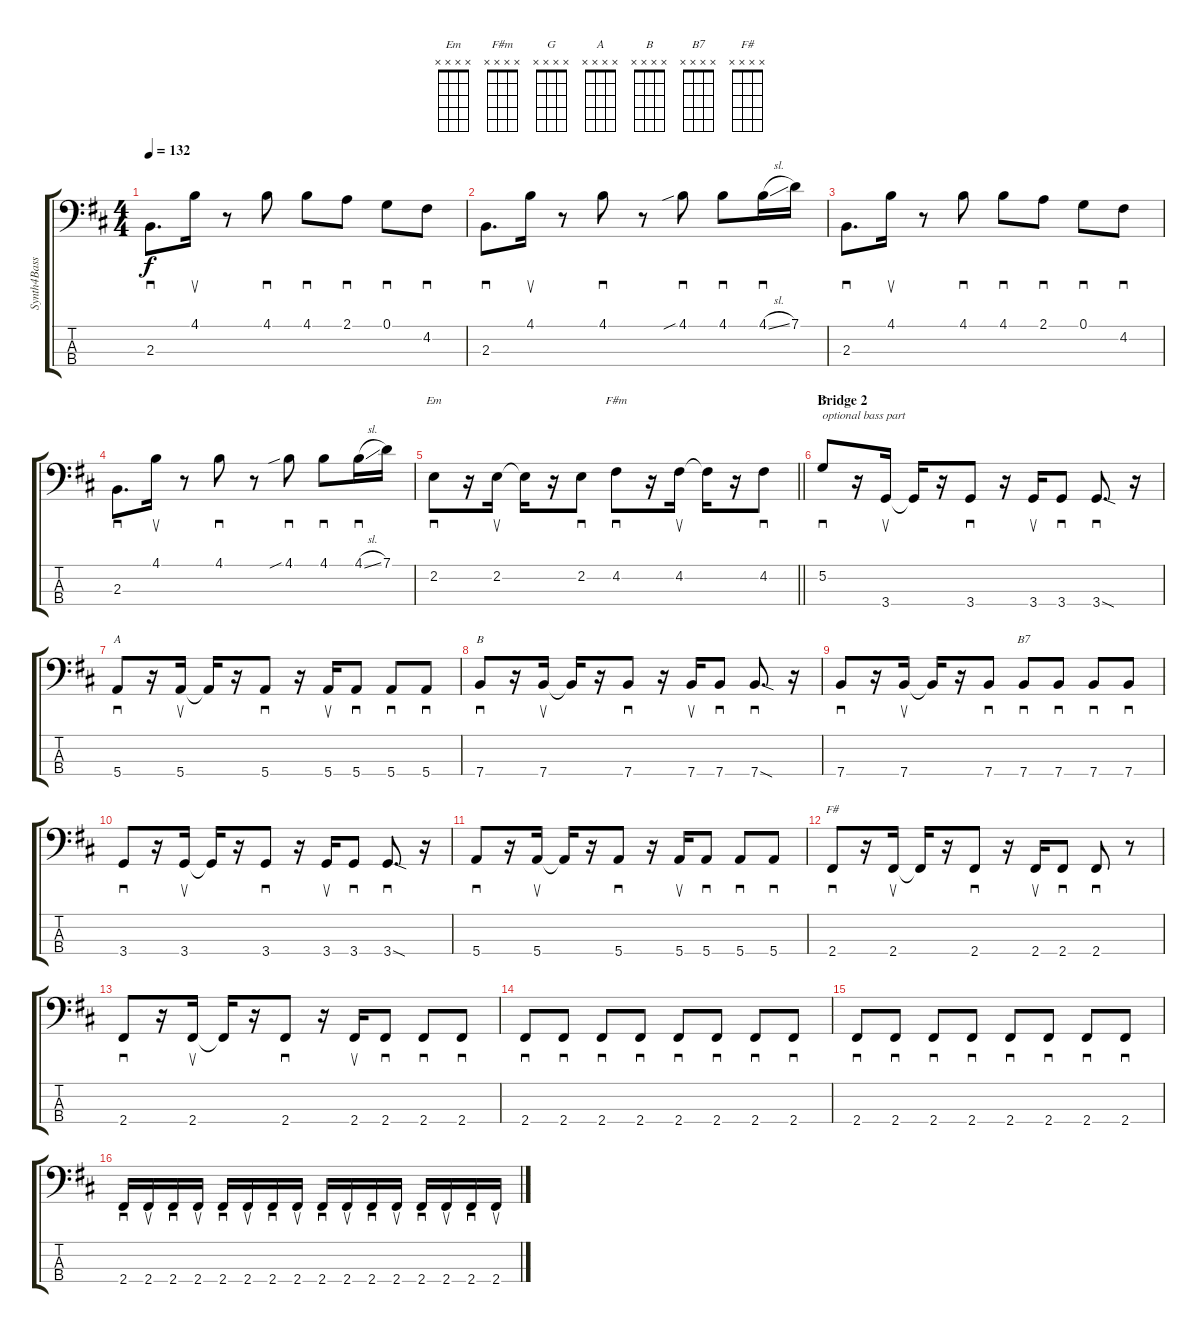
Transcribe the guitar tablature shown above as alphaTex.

\track ("Synth4Bass" "Synth4Bass") {instrument synthbass2}
\staff {score tabs}
\tuning (G2 D2 A1 E1) {hide}
\chord ("Em" x x x x)
\chord ("F#m" x x x x)
\chord ("G" x x x x)
\chord ("A" x x x x)
\chord ("B" x x x x)
\chord ("B7" x x x x)
\chord ("F#" x x x x)
\ts (4 4)
\tempo 132
\clef f4
\ks d
2.3.8{d sd dy f} 4.1.16{su} r.8 4.1.8{sd} 4.1.8{sd} 2.1.8{sd} 0.1.8{sd} 4.2.8{sd} |
2.3.8{d sd} 4.1.16{su} r.8 4.1.8{sd} r.8 4.1{sib}.8{sd} 4.1.8{sd} 4.1{sl}.16{sd} 7.1.16 |
2.3.8{d sd} 4.1.16{su} r.8 4.1.8{sd} 4.1.8{sd} 2.1.8{sd} 0.1.8{sd} 4.2.8{sd} |
2.3.8{d sd} 4.1.16{su} r.8 4.1.8{sd} r.8 4.1{sib}.8{sd} 4.1.8{sd} 4.1{sl}.16{sd} 7.1.16 |
\barLineRight lightlight
2.2.8{sd ch "Em"} r.16 2.2.16{su} 2.2{t}.16 r.16 2.2.8{sd} 4.2.8{sd ch "F#m"} r.16 4.2.16{su} 4.2{t}.16 r.16 4.2.8{sd} |
\section ("" "Bridge 2")
5.2.8{sd ch "G" txt "optional bass part "} r.16 3.4.16{su} 3.4{t}.16 r.16 3.4.8{sd} r.16 3.4.16{su} 3.4.8{sd} 3.4{sod}.8{d sd} r.16 |
5.4.8{sd ch "A"} r.16 5.4.16{su} 5.4{t}.16 r.16 5.4.8{sd} r.16 5.4.16{su} 5.4.8{sd} 5.4.8{sd} 5.4.8{sd} |
7.4.8{sd ch "B"} r.16 7.4.16{su} 7.4{t}.16 r.16 7.4.8{sd} r.16 7.4.16{su} 7.4.8{sd} 7.4{sod}.8{d sd} r.16 |
7.4.8{sd} r.16 7.4.16{su} 7.4{t}.16 r.16 7.4.8{sd} 7.4.8{sd ch "B7"} 7.4.8{sd} 7.4.8{sd} 7.4.8{sd} |
3.4.8{sd} r.16 3.4.16{su} 3.4{t}.16 r.16 3.4.8{sd} r.16 3.4.16{su} 3.4.8{sd} 3.4{sod}.8{d sd} r.16 |
5.4.8{sd} r.16 5.4.16{su} 5.4{t}.16 r.16 5.4.8{sd} r.16 5.4.16{su} 5.4.8{sd} 5.4.8{sd} 5.4.8{sd} |
2.4.8{sd ch "F#"} r.16 2.4.16{su} 2.4{t}.16 r.16 2.4.8{sd} r.16 2.4.16{su} 2.4.8{sd} 2.4.8{sd} r.8 |
2.4.8{sd} r.16 2.4.16{su} 2.4{t}.16 r.16 2.4.8{sd} r.16 2.4.16{su} 2.4.8{sd} 2.4.8{sd} 2.4.8{sd} |
2.4.8{sd} 2.4.8{sd} 2.4.8{sd} 2.4.8{sd} 2.4.8{sd} 2.4.8{sd} 2.4.8{sd} 2.4.8{sd} |
2.4.8{sd} 2.4.8{sd} 2.4.8{sd} 2.4.8{sd} 2.4.8{sd} 2.4.8{sd} 2.4.8{sd} 2.4.8{sd} |
2.4.16{sd} 2.4.16{su} 2.4.16{sd} 2.4.16{su} 2.4.16{sd} 2.4.16{su} 2.4.16{sd} 2.4.16{su} 2.4.16{sd} 2.4.16{su} 2.4.16{sd} 2.4.16{su} 2.4.16{sd} 2.4.16{su} 2.4.16{sd} 2.4.16{su}
